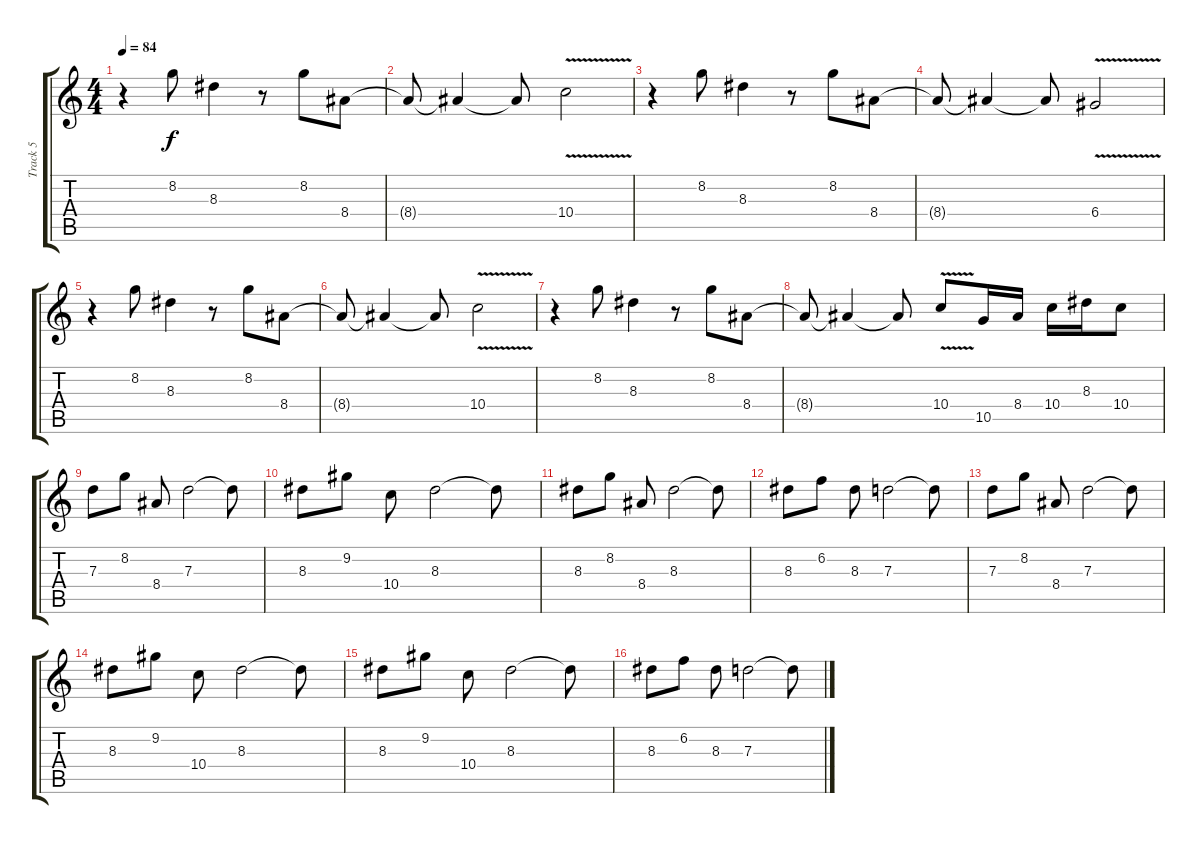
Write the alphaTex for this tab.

\track ("Track 5" "Track 5") {instrument electricguitarclean}
\staff {score tabs}
\tuning (E4 B3 G3 D3 A2 E2) {hide}
\ts (4 4)
\tempo 84
\clef g2
\ks c
r.4{dy f} 8.2.8 8.3.4 r.8 8.2.8 8.4.8 |
8.4{t}.8 8.4{t}.4 8.4{t}.8 10.4{v}.2 |
r.4 8.2.8 8.3.4 r.8 8.2.8 8.4.8 |
8.4{t}.8 8.4{t}.4 8.4{t}.8 6.4{v}.2 |
r.4 8.2.8 8.3.4 r.8 8.2.8 8.4.8 |
8.4{t}.8 8.4{t}.4 8.4{t}.8 10.4{v}.2 |
r.4 8.2.8 8.3.4 r.8 8.2.8 8.4.8 |
8.4{t}.8 8.4{t}.4 8.4{t}.8 10.4{v}.8 10.5.16 8.4.16 10.4.16 8.3.16 10.4.8 |
7.3.8 8.2.8 8.4.8 7.3.2 7.3{t}.8 |
8.3.8 9.2.8 10.4.8 8.3.2 8.3{t}.8 |
8.3.8 8.2.8 8.4.8 8.3.2 8.3{t}.8 |
8.3.8 6.2.8 8.3.8 7.3.2 7.3{t}.8 |
7.3.8 8.2.8 8.4.8 7.3.2 7.3{t}.8 |
8.3.8 9.2.8 10.4.8 8.3.2 8.3{t}.8 |
8.3.8 9.2.8 10.4.8 8.3.2 8.3{t}.8 |
8.3.8 6.2.8 8.3.8 7.3.2 7.3{t}.8
